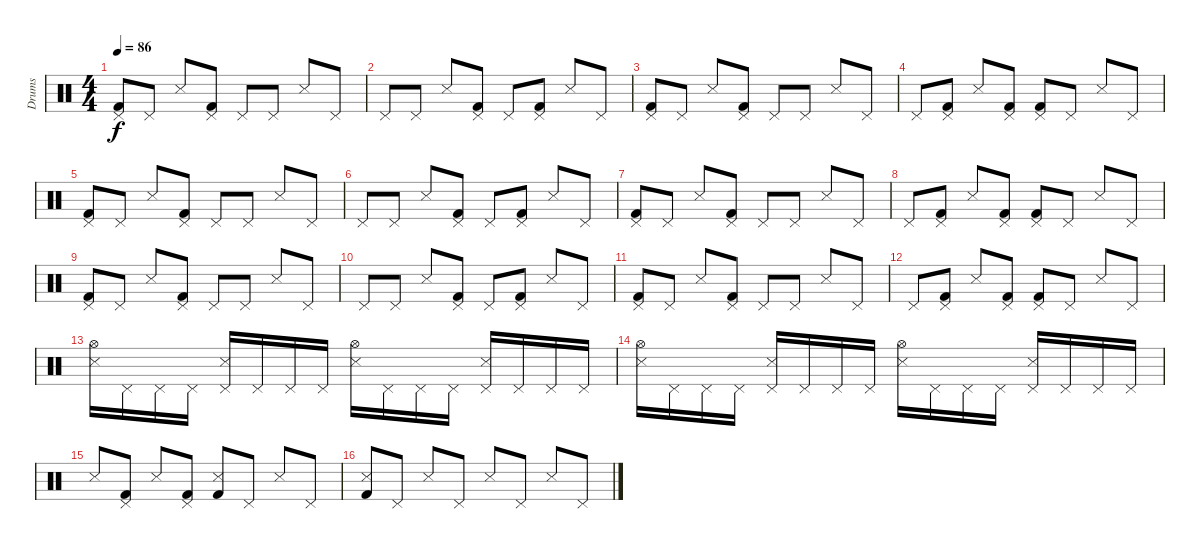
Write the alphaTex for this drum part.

\track ("Drums" "Drums") {instrument percussion}
\staff {score}
\articulation defaults
\ts (4 4)
\tempo 86
\clef neutral
\ks c
("Pedal Hi-Hat (hit)" "Kick (hit) 2").8{dy f} "Pedal Hi-Hat (hit)".8 "Snare (side stick) 3".8 ("Pedal Hi-Hat (hit)" "Kick (hit) 2").8 "Pedal Hi-Hat (hit)".8 "Pedal Hi-Hat (hit)".8 "Snare (side stick) 3".8 "Pedal Hi-Hat (hit)".8 |
"Pedal Hi-Hat (hit)".8 "Pedal Hi-Hat (hit)".8 "Snare (side stick) 3".8 ("Pedal Hi-Hat (hit)" "Kick (hit) 2").8 "Pedal Hi-Hat (hit)".8 ("Pedal Hi-Hat (hit)" "Kick (hit) 2").8 "Snare (side stick) 3".8 "Pedal Hi-Hat (hit)".8 |
("Pedal Hi-Hat (hit)" "Kick (hit) 2").8 "Pedal Hi-Hat (hit)".8 "Snare (side stick) 3".8 ("Pedal Hi-Hat (hit)" "Kick (hit) 2").8 "Pedal Hi-Hat (hit)".8 "Pedal Hi-Hat (hit)".8 "Snare (side stick) 3".8 "Pedal Hi-Hat (hit)".8 |
"Pedal Hi-Hat (hit)".8 ("Pedal Hi-Hat (hit)" "Kick (hit) 2").8 "Snare (side stick) 3".8 ("Pedal Hi-Hat (hit)" "Kick (hit) 2").8 ("Pedal Hi-Hat (hit)" "Kick (hit) 2").8 "Pedal Hi-Hat (hit)".8 "Snare (side stick) 3".8 "Pedal Hi-Hat (hit)".8 |
("Pedal Hi-Hat (hit)" "Kick (hit) 2").8 "Pedal Hi-Hat (hit)".8 "Snare (side stick) 3".8 ("Pedal Hi-Hat (hit)" "Kick (hit) 2").8 "Pedal Hi-Hat (hit)".8 "Pedal Hi-Hat (hit)".8 "Snare (side stick) 3".8 "Pedal Hi-Hat (hit)".8 |
"Pedal Hi-Hat (hit)".8 "Pedal Hi-Hat (hit)".8 "Snare (side stick) 3".8 ("Pedal Hi-Hat (hit)" "Kick (hit) 2").8 "Pedal Hi-Hat (hit)".8 ("Pedal Hi-Hat (hit)" "Kick (hit) 2").8 "Snare (side stick) 3".8 "Pedal Hi-Hat (hit)".8 |
("Pedal Hi-Hat (hit)" "Kick (hit) 2").8 "Pedal Hi-Hat (hit)".8 "Snare (side stick) 3".8 ("Pedal Hi-Hat (hit)" "Kick (hit) 2").8 "Pedal Hi-Hat (hit)".8 "Pedal Hi-Hat (hit)".8 "Snare (side stick) 3".8 "Pedal Hi-Hat (hit)".8 |
"Pedal Hi-Hat (hit)".8 ("Pedal Hi-Hat (hit)" "Kick (hit) 2").8 "Snare (side stick) 3".8 ("Pedal Hi-Hat (hit)" "Kick (hit) 2").8 ("Pedal Hi-Hat (hit)" "Kick (hit) 2").8 "Pedal Hi-Hat (hit)".8 "Snare (side stick) 3".8 "Pedal Hi-Hat (hit)".8 |
("Pedal Hi-Hat (hit)" "Kick (hit) 2").8 "Pedal Hi-Hat (hit)".8 "Snare (side stick) 3".8 ("Pedal Hi-Hat (hit)" "Kick (hit) 2").8 "Pedal Hi-Hat (hit)".8 "Pedal Hi-Hat (hit)".8 "Snare (side stick) 3".8 "Pedal Hi-Hat (hit)".8 |
"Pedal Hi-Hat (hit)".8 "Pedal Hi-Hat (hit)".8 "Snare (side stick) 3".8 ("Pedal Hi-Hat (hit)" "Kick (hit) 2").8 "Pedal Hi-Hat (hit)".8 ("Pedal Hi-Hat (hit)" "Kick (hit) 2").8 "Snare (side stick) 3".8 "Pedal Hi-Hat (hit)".8 |
("Pedal Hi-Hat (hit)" "Kick (hit) 2").8 "Pedal Hi-Hat (hit)".8 "Snare (side stick) 3".8 ("Pedal Hi-Hat (hit)" "Kick (hit) 2").8 "Pedal Hi-Hat (hit)".8 "Pedal Hi-Hat (hit)".8 "Snare (side stick) 3".8 "Pedal Hi-Hat (hit)".8 |
"Pedal Hi-Hat (hit)".8 ("Pedal Hi-Hat (hit)" "Kick (hit) 2").8 "Snare (side stick) 3".8 ("Pedal Hi-Hat (hit)" "Kick (hit) 2").8 ("Pedal Hi-Hat (hit)" "Kick (hit) 2").8 "Pedal Hi-Hat (hit)".8 "Snare (side stick) 3".8 "Pedal Hi-Hat (hit)".8 |
("Snare (side stick) 3" "Hi-Hat (open)").16 "Pedal Hi-Hat (hit)".16 "Pedal Hi-Hat (hit)".16 "Pedal Hi-Hat (hit)".16 ("Snare (side stick) 3" "Pedal Hi-Hat (hit)").16 "Pedal Hi-Hat (hit)".16 "Pedal Hi-Hat (hit)".16 "Pedal Hi-Hat (hit)".16 ("Snare (side stick) 3" "Hi-Hat (open)").16 "Pedal Hi-Hat (hit)".16 "Pedal Hi-Hat (hit)".16 "Pedal Hi-Hat (hit)".16 ("Snare (side stick) 3" "Pedal Hi-Hat (hit)").16 "Pedal Hi-Hat (hit)".16 "Pedal Hi-Hat (hit)".16 "Pedal Hi-Hat (hit)".16 |
("Snare (side stick) 3" "Hi-Hat (open)").16 "Pedal Hi-Hat (hit)".16 "Pedal Hi-Hat (hit)".16 "Pedal Hi-Hat (hit)".16 ("Snare (side stick) 3" "Pedal Hi-Hat (hit)").16 "Pedal Hi-Hat (hit)".16 "Pedal Hi-Hat (hit)".16 "Pedal Hi-Hat (hit)".16 ("Snare (side stick) 3" "Hi-Hat (open)").16 "Pedal Hi-Hat (hit)".16 "Pedal Hi-Hat (hit)".16 "Pedal Hi-Hat (hit)".16 ("Snare (side stick) 3" "Pedal Hi-Hat (hit)").16 "Pedal Hi-Hat (hit)".16 "Pedal Hi-Hat (hit)".16 "Pedal Hi-Hat (hit)".16 |
"Snare (side stick) 3".8 ("Pedal Hi-Hat (hit)" "Kick (hit) 2").8 "Snare (side stick) 3".8 ("Pedal Hi-Hat (hit)" "Kick (hit) 2").8 ("Snare (side stick) 3" "Kick (hit) 2").8 "Pedal Hi-Hat (hit)".8 "Snare (side stick) 3".8 "Pedal Hi-Hat (hit)".8 |
("Snare (side stick) 3" "Kick (hit) 2").8 "Pedal Hi-Hat (hit)".8 "Snare (side stick) 3".8 "Pedal Hi-Hat (hit)".8 "Snare (side stick) 3".8 "Pedal Hi-Hat (hit)".8 "Snare (side stick) 3".8 "Pedal Hi-Hat (hit)".8
